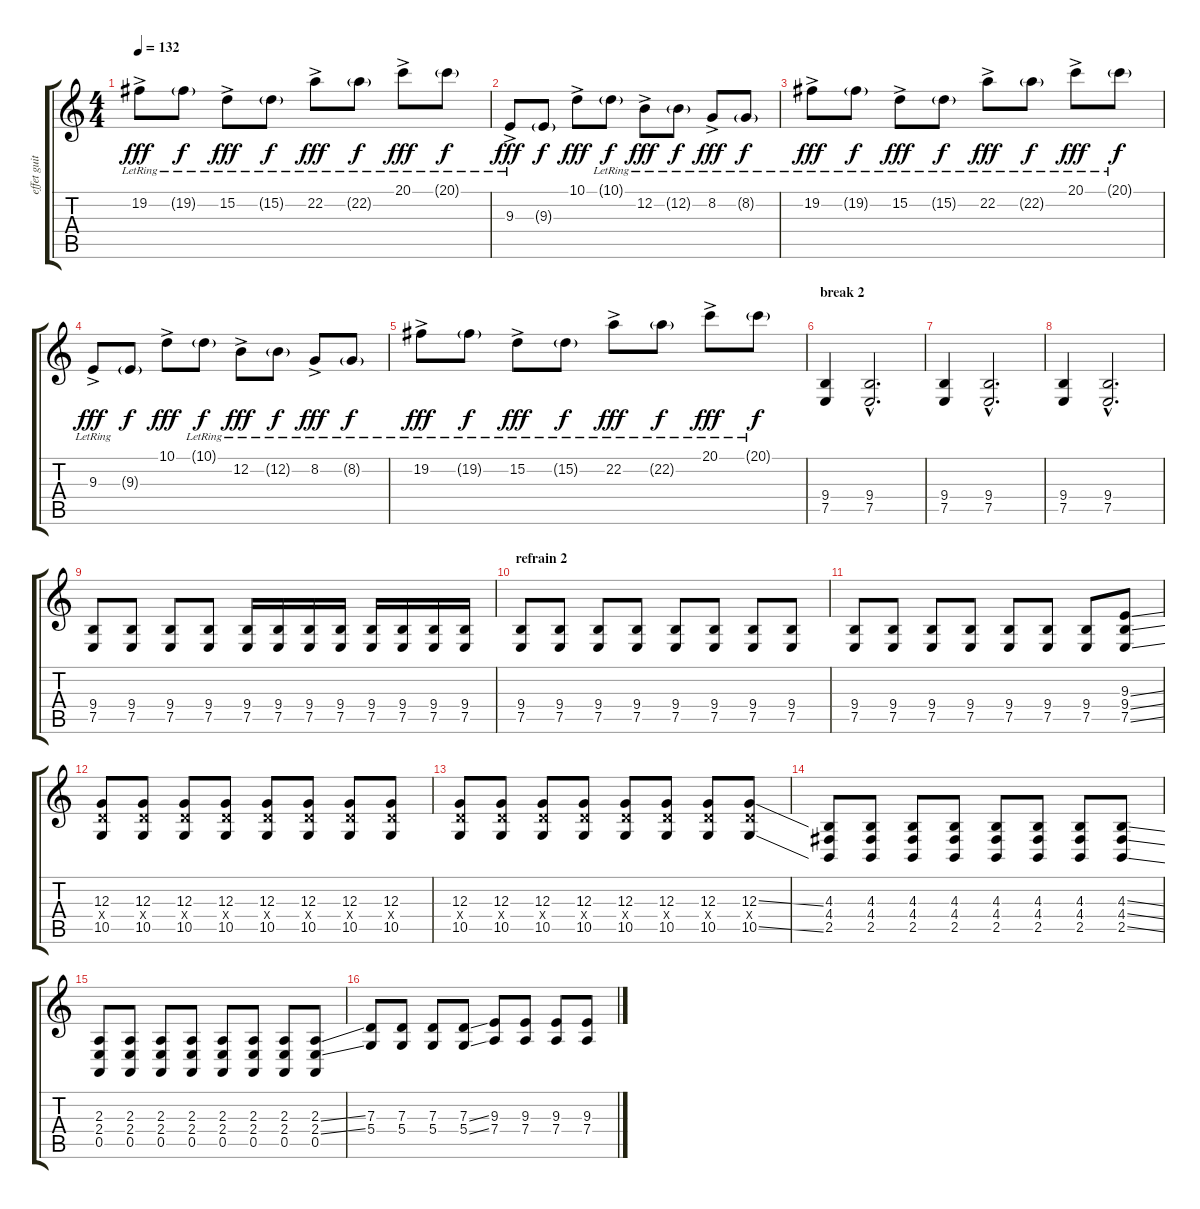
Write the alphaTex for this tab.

\track ("effet guitare 1" "effet guit") {instrument synthbrass1}
\staff {score tabs}
\tuning (E4 B3 G3 D3 A2 E2) {hide}
\ts (4 4)
\tempo 132
\clef g2
\ks c
19.2{ac lr}.8{dy fff} 19.2{g lr}.8{dy f} 15.2{ac lr}.8{dy fff} 15.2{g lr}.8{dy f} 22.2{ac lr}.8{dy fff} 22.2{g lr}.8{dy f} 20.1{ac lr}.8{dy fff} 20.1{g lr}.8{dy f} |
9.3{ac lr}.8{dy fff} 9.3{g}.8{dy f} 10.1{ac}.8{dy fff} 10.1{g lr}.8{dy f} 12.2{ac lr}.8{dy fff} 12.2{g lr}.8{dy f} 8.2{ac lr}.8{dy fff} 8.2{g lr}.8{dy f} |
19.2{ac lr}.8{dy fff} 19.2{g lr}.8{dy f} 15.2{ac lr}.8{dy fff} 15.2{g lr}.8{dy f} 22.2{ac lr}.8{dy fff} 22.2{g lr}.8{dy f} 20.1{ac lr}.8{dy fff} 20.1{g lr}.8{dy f} |
9.3{ac lr}.8{dy fff} 9.3{g}.8{dy f} 10.1{ac}.8{dy fff} 10.1{g lr}.8{dy f} 12.2{ac lr}.8{dy fff} 12.2{g lr}.8{dy f} 8.2{ac lr}.8{dy fff} 8.2{g lr}.8{dy f} |
19.2{ac lr}.8{dy fff} 19.2{g lr}.8{dy f} 15.2{ac lr}.8{dy fff} 15.2{g lr}.8{dy f} 22.2{ac lr}.8{dy fff} 22.2{g lr}.8{dy f} 20.1{ac lr}.8{dy fff} 20.1{g lr}.8{dy f} |
\section ("" "break 2")
(9.4 7.5).4{instrument electricguitarmuted} (9.4{hac} 7.5{hac}).2{d} |
(9.4 7.5).4 (9.4{hac} 7.5{hac}).2{d} |
(9.4 7.5).4 (9.4{hac} 7.5{hac}).2{d} |
(9.4 7.5).8 (9.4 7.5).8 (9.4 7.5).8 (9.4 7.5).8 (9.4 7.5).16 (9.4 7.5).16 (9.4 7.5).16 (9.4 7.5).16 (9.4 7.5).16 (9.4 7.5).16 (9.4 7.5).16 (9.4 7.5).16 |
\section ("" "refrain 2")
(9.4 7.5).8{instrument distortionguitar} (9.4 7.5).8 (9.4 7.5).8 (9.4 7.5).8 (9.4 7.5).8 (9.4 7.5).8 (9.4 7.5).8 (9.4 7.5).8 |
(9.4 7.5).8{instrument distortionguitar} (9.4 7.5).8 (9.4 7.5).8 (9.4 7.5).8 (9.4 7.5).8 (9.4 7.5).8 (9.4 7.5).8 (9.3{ss} 9.4{ss} 7.5{ss}).8 |
(12.3 12.4{x} 10.5).8 (12.3 12.4{x} 10.5).8 (12.3 12.4{x} 10.5).8 (12.3 12.4{x} 10.5).8 (12.3 12.4{x} 10.5).8 (12.3 12.4{x} 10.5).8 (12.3 12.4{x} 10.5).8 (12.3 12.4{x} 10.5).8 |
(12.3 12.4{x} 10.5).8 (12.3 12.4{x} 10.5).8 (12.3 12.4{x} 10.5).8 (12.3 12.4{x} 10.5).8 (12.3 12.4{x} 10.5).8 (12.3 12.4{x} 10.5).8 (12.3 12.4{x} 10.5).8 (12.3{ss} 12.4{x} 10.5{ss}).8 |
(4.3 4.4 2.5).8 (4.3 4.4 2.5).8 (4.3 4.4 2.5).8 (4.3 4.4 2.5).8 (4.3 4.4 2.5).8 (4.3 4.4 2.5).8 (4.3 4.4 2.5).8 (4.3{ss} 4.4{ss} 2.5{ss}).8 |
(2.3 2.4 0.5).8 (2.3 2.4 0.5).8 (2.3 2.4 0.5).8 (2.3 2.4 0.5).8 (2.3 2.4 0.5).8 (2.3 2.4 0.5).8 (2.3 2.4 0.5).8 (2.3{ss} 2.4{ss} 0.5).8 |
(7.3 5.4).8 (7.3 5.4).8 (7.3 5.4).8 (7.3{ss} 5.4{ss}).8 (9.3 7.4).8 (9.3 7.4).8 (9.3 7.4).8 (9.3 7.4{ss}).8
